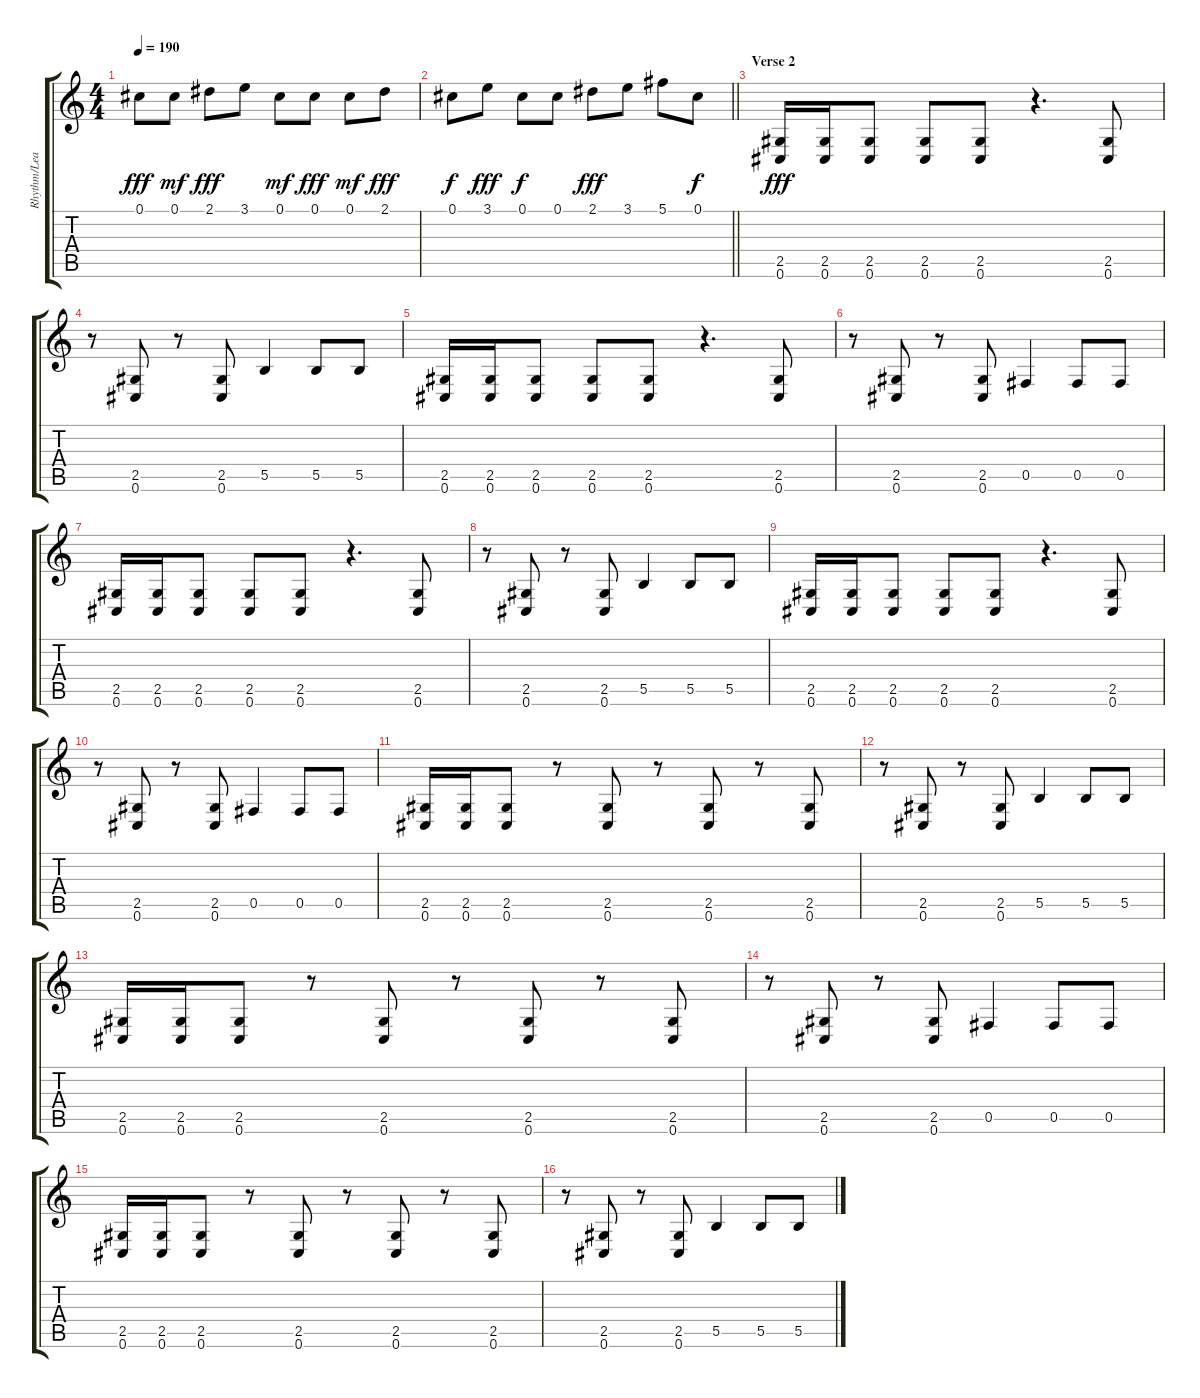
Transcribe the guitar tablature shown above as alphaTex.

\track ("Rhythm/Lead Guitar" "Rhythm/Lea") {instrument distortionguitar}
\staff {score tabs}
\tuning (Db4 Ab3 E3 B2 Gb2 Db2) {hide}
\ts (4 4)
\tempo 190
\clef g2
\ks c
0.1.8{dy fff} 0.1.8{dy mf} 2.1.8{dy fff} 3.1.8 0.1.8{dy mf} 0.1.8{dy fff} 0.1.8{dy mf} 2.1.8{dy fff} |
\barLineRight lightlight
0.1.8{dy f} 3.1.8{dy fff} 0.1.8{dy f} 0.1.8 2.1.8{dy fff} 3.1.8 5.1.8 0.1.8{dy f} |
\section ("" "Verse 2")
(2.5 0.6).16{dy fff} (2.5 0.6).16 (2.5 0.6).8 (2.5 0.6).8 (2.5 0.6).8 r.4{d} (2.5 0.6).8 |
r.8 (2.5 0.6).8 r.8 (2.5 0.6).8 5.5.4 5.5.8 5.5.8 |
(2.5 0.6).16 (2.5 0.6).16 (2.5 0.6).8 (2.5 0.6).8 (2.5 0.6).8 r.4{d} (2.5 0.6).8 |
r.8 (2.5 0.6).8 r.8 (2.5 0.6).8 0.5.4 0.5.8 0.5.8 |
(2.5 0.6).16 (2.5 0.6).16 (2.5 0.6).8 (2.5 0.6).8 (2.5 0.6).8 r.4{d} (2.5 0.6).8 |
r.8 (2.5 0.6).8 r.8 (2.5 0.6).8 5.5.4 5.5.8 5.5.8 |
(2.5 0.6).16 (2.5 0.6).16 (2.5 0.6).8 (2.5 0.6).8 (2.5 0.6).8 r.4{d} (2.5 0.6).8 |
r.8 (2.5 0.6).8 r.8 (2.5 0.6).8 0.5.4 0.5.8 0.5.8 |
(2.5 0.6).16 (2.5 0.6).16 (2.5 0.6).8 r.8 (2.5 0.6).8 r.8 (2.5 0.6).8 r.8 (2.5 0.6).8 |
r.8 (2.5 0.6).8 r.8 (2.5 0.6).8 5.5.4 5.5.8 5.5.8 |
(2.5 0.6).16 (2.5 0.6).16 (2.5 0.6).8 r.8 (2.5 0.6).8 r.8 (2.5 0.6).8 r.8 (2.5 0.6).8 |
r.8 (2.5 0.6).8 r.8 (2.5 0.6).8 0.5.4 0.5.8 0.5.8 |
(2.5 0.6).16 (2.5 0.6).16 (2.5 0.6).8 r.8 (2.5 0.6).8 r.8 (2.5 0.6).8 r.8 (2.5 0.6).8 |
r.8 (2.5 0.6).8 r.8 (2.5 0.6).8 5.5.4 5.5.8 5.5.8
